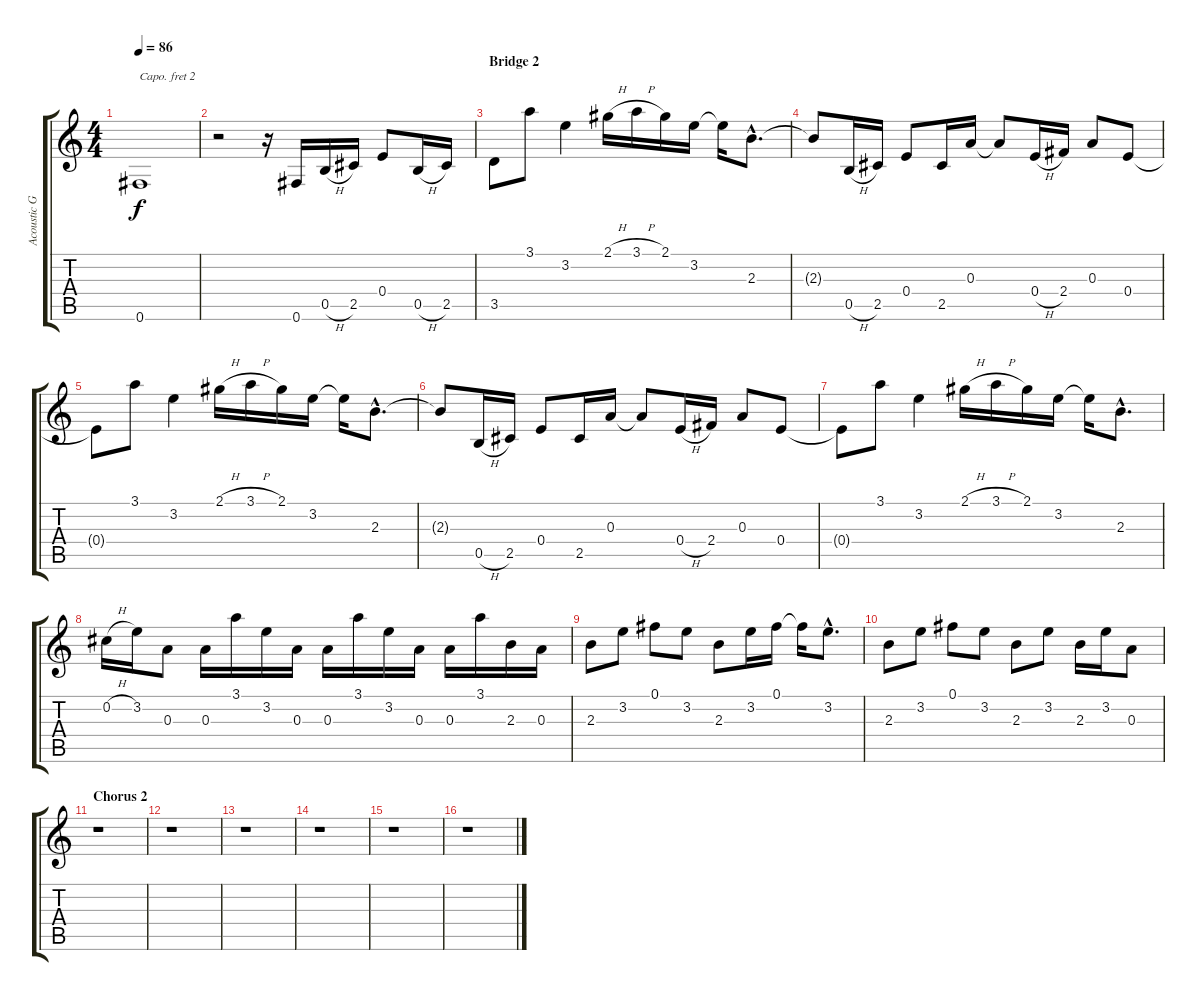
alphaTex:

\track ("Acoustic Guitar 1" "Acoustic G") {instrument acousticguitarsteel}
\staff {score tabs}
\capo 2
\tuning (E4 B3 G3 D3 A2 E2) {hide}
\ts (4 4)
\tempo 86
\clef g2
\ks c
0.6.1{dy f} |
r.2 r.16 0.6.16 0.5{h}.16 2.5.16 0.4.8 0.5{h}.16 2.5.16 |
\section ("" "Bridge 2")
3.5.8 3.1.8 3.2.4 2.1{h}.16 3.1{h}.16 2.1.16 3.2.16 3.2{t}.16 2.3{hac}.8{d} |
2.3{t}.8 0.5{h}.16 2.5.16 0.4.8 2.5.16 0.3.16 0.3{t}.8 0.4{h}.16 2.4.16 0.3.8 0.4.8 |
0.4{t}.8 3.1.8 3.2.4 2.1{h}.16 3.1{h}.16 2.1.16 3.2.16 3.2{t}.16 2.3{hac}.8{d} |
2.3{t}.8 0.5{h}.16 2.5.16 0.4.8 2.5.16 0.3.16 0.3{t}.8 0.4{h}.16 2.4.16 0.3.8 0.4.8 |
0.4{t}.8 3.1.8 3.2.4 2.1{h}.16 3.1{h}.16 2.1.16 3.2.16 3.2{t}.16 2.3{hac}.8{d} |
0.2{h}.16 3.2.16 0.3.8 0.3.16 3.1.16 3.2.16 0.3.16 0.3.16 3.1.16 3.2.16 0.3.16 0.3.16 3.1.16 2.3.16 0.3.16 |
2.3.8 3.2.8 0.1.8 3.2.8 2.3.8 3.2.16 0.1.16 0.1{t}.16 3.2{hac}.8{d} |
2.3.8 3.2.8 0.1.8 3.2.8 2.3.8 3.2.8 2.3.16 3.2.16 0.3.8 |
\section ("" "Chorus 2")
r.1 |
r.1 |
r.1 |
r.1 |
r.1 |
r.1
